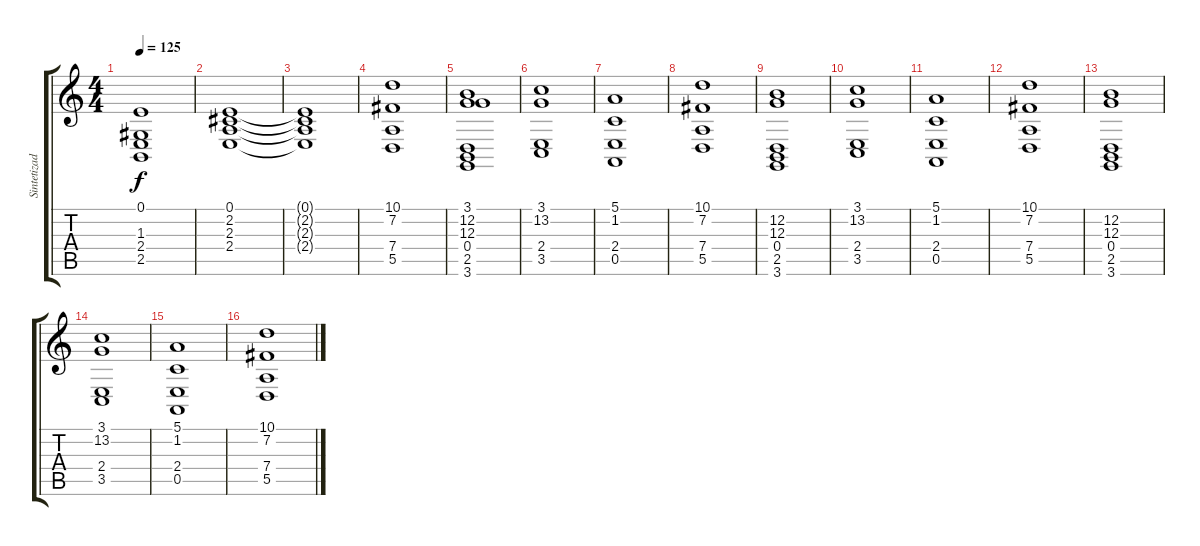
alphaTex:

\track ("Sintetizador" "Sintetizad") {instrument stringensemble1}
\staff {score tabs}
\tuning (E4 B3 G3 D3 A2 E2) {hide}
\ts (4 4)
\tempo 125
\clef g2
\ks c
(0.1{t} 1.3{t} 2.4{t} 2.5{t}).1{dy f} |
(0.1 2.2 2.3 2.4).1 |
(0.1{t} 2.2{t} 2.3{t} 2.4{t}).1 |
(10.1 7.2 7.4 5.5).1 |
(3.1 12.2 12.3 0.4 2.5 3.6).1 |
(3.1 13.2 2.4 3.5).1 |
(5.1 1.2 2.4 0.5).1 |
(10.1 7.2 7.4 5.5).1 |
(12.2 12.3 0.4 2.5 3.6).1 |
(3.1 13.2 2.4 3.5).1 |
(5.1 1.2 2.4 0.5).1 |
(10.1 7.2 7.4 5.5).1 |
(12.2 12.3 0.4 2.5 3.6).1 |
(3.1 13.2 2.4 3.5).1 |
(5.1 1.2 2.4 0.5).1 |
(10.1 7.2 7.4 5.5).1
